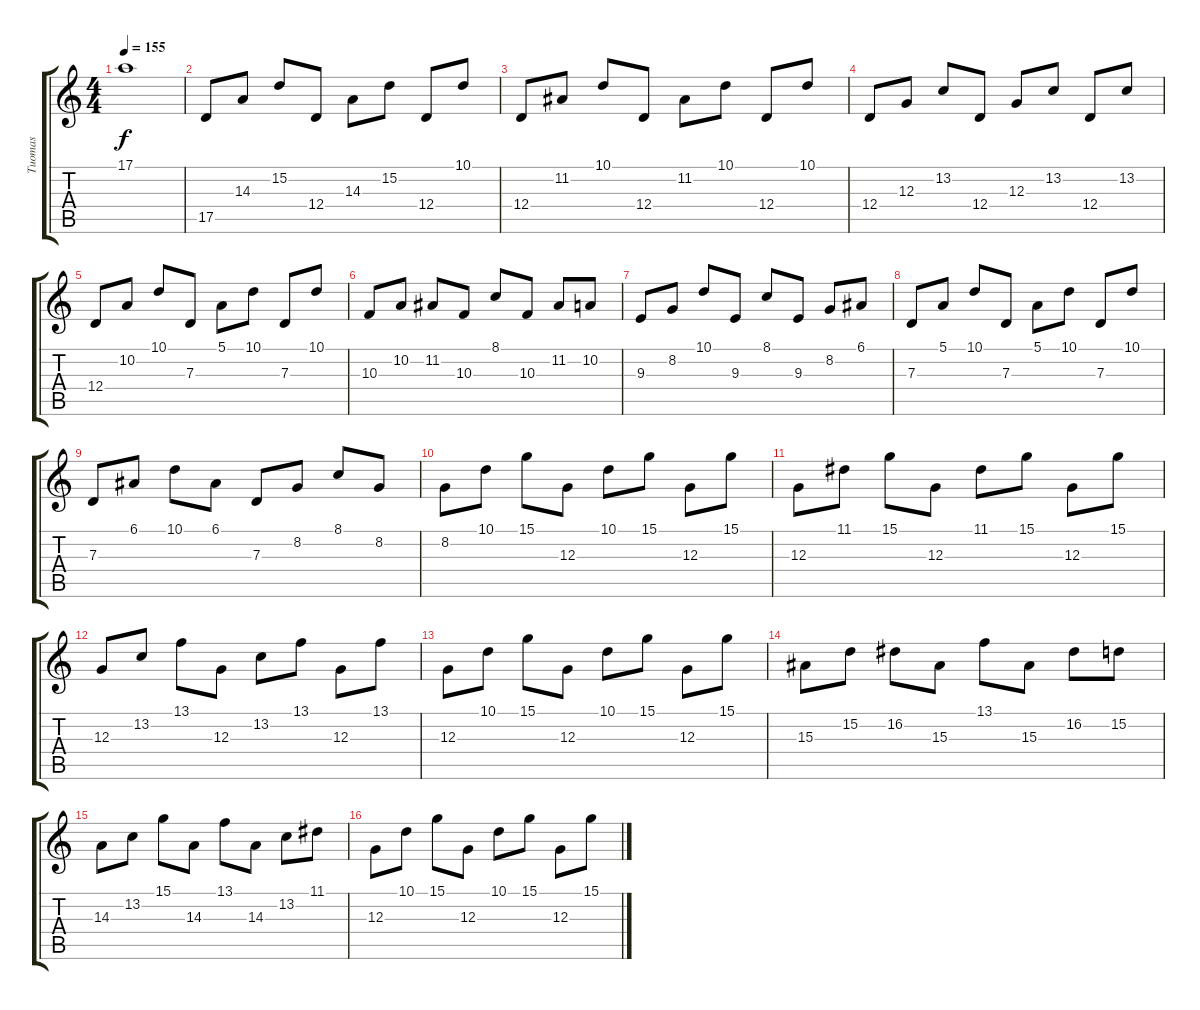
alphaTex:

\track ("Tuomas" "Tuomas") {instrument tremolostrings}
\staff {score tabs}
\tuning (E4 B3 G3 D3 A2 E2) {hide}
\ts (4 4)
\tempo 155
\clef g2
\ks c
17.1.1{dy f} |
17.5.8 14.3.8 15.2.8 12.4.8 14.3.8 15.2.8 12.4.8 10.1.8 |
12.4.8 11.2.8 10.1.8 12.4.8 11.2.8 10.1.8 12.4.8 10.1.8 |
12.4.8 12.3.8 13.2.8 12.4.8 12.3.8 13.2.8 12.4.8 13.2.8 |
12.4.8 10.2.8 10.1.8 7.3.8 5.1.8 10.1.8 7.3.8 10.1.8 |
10.3.8 10.2.8 11.2.8 10.3.8 8.1.8 10.3.8 11.2.8 10.2.8 |
9.3.8 8.2.8 10.1.8 9.3.8 8.1.8 9.3.8 8.2.8 6.1.8 |
7.3.8 5.1.8 10.1.8 7.3.8 5.1.8 10.1.8 7.3.8 10.1.8 |
7.3.8 6.1.8 10.1.8 6.1.8 7.3.8 8.2.8 8.1.8 8.2.8 |
8.2.8 10.1.8 15.1.8 12.3.8 10.1.8 15.1.8 12.3.8 15.1.8 |
12.3.8 11.1.8 15.1.8 12.3.8 11.1.8 15.1.8 12.3.8 15.1.8 |
12.3.8 13.2.8 13.1.8 12.3.8 13.2.8 13.1.8 12.3.8 13.1.8 |
12.3.8 10.1.8 15.1.8 12.3.8 10.1.8 15.1.8 12.3.8 15.1.8 |
15.3.8 15.2.8 16.2.8 15.3.8 13.1.8 15.3.8 16.2.8 15.2.8 |
14.3.8 13.2.8 15.1.8 14.3.8 13.1.8 14.3.8 13.2.8 11.1.8 |
12.3.8 10.1.8 15.1.8 12.3.8 10.1.8 15.1.8 12.3.8 15.1.8
